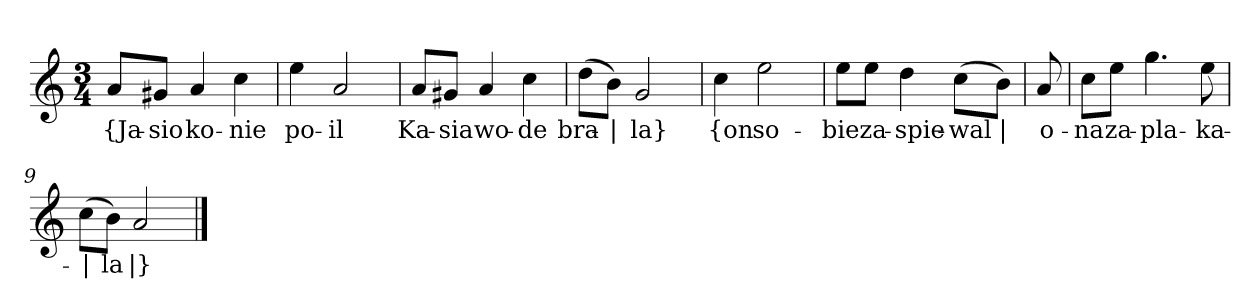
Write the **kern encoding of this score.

**kern	**text
*part1	*part1
*staff1	*staff1
*clefG2	*
*k[]	*
*a:	*
*M3/4	*
=	=
8a/L	{Ja-
8g#X/J	-sio
4a	ko-
4cc	-nie
=2	=2
4ee	po-
2a	-il
=3	=3
8a/L	Ka-
8g#X/J	-sia
4a	wo-
4cc	-de
=4	=4
(8dd\L	bra-
8b\J)	|
2g	-la}
=5y	=5y
4cc	{on
2ee	so-
=6	=6
8ee\L	-bie
8ee\J	za-
4dd	-spie-
(8cc\L	-wal
8b\J)	|
=7y	=7y
8a	o-
=8	=8
8cc\L	-na
8ee\J	za-
4.gg	-pla-
8ee	-ka-
=9	=9
(8cc\L	|
8b\J)	-la
2a	|}
==	==
*-	*-
